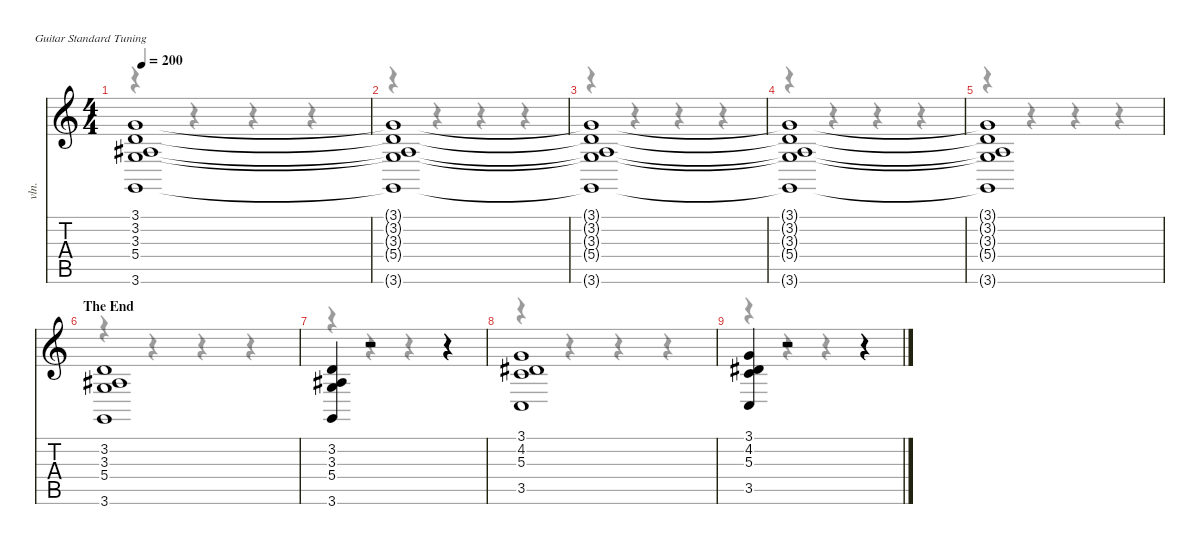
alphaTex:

\defaultSystemsLayout 4
\hideDynamics
\bracketExtendMode nobrackets
\otherSystemsTrackNameOrientation horizontal
\track ("Vadim Pruzhanov (Ensemble)" "vln.") {instrument stringensemble1}
\staff {score tabs}
\tuning (E4 B3 G3 D3 A2 E2)
\voice
\ts (4 4)
\tempo 200
\clef g2
\ks c
(3.1{t} 3.2{t} 3.3{t acc #} 5.4{t} 3.6{t}).1{dy f beam Up} |
(3.1{t} 3.2{t} 3.3{t acc #} 5.4{t} 3.6{t}).1{beam Up} |
(3.1{t} 3.2{t} 3.3{t acc #} 5.4{t} 3.6{t}).1{beam Up} |
(3.1{t} 3.2{t} 3.3{t acc #} 5.4{t} 3.6{t}).1{beam Up} |
(3.1{t} 3.2{t} 3.3{t acc #} 5.4{t} 3.6{t}).1{beam Up} |
\section ("" "The End")
(3.2 3.3{acc #} 5.4 3.6).1{beam Up} |
(3.2 3.3{acc #} 5.4 3.6).4{beam Up} r.2{beam Up} r.4{beam Up} |
(3.1 4.2{acc #} 5.3 3.5).1{beam Up} |
(3.1 4.2{acc #} 5.3 3.5).4{beam Up} r.2{beam Up} r.4{beam Up}
\voice
\clef g2
\ottava regular
\simile none
\ks c
r.4{dy mf beam Down} r.4{beam Down} r.4{beam Down} r.4{beam Down} |
r.4{beam Down} r.4{beam Down} r.4{beam Down} r.4{beam Down} |
r.4{beam Down} r.4{beam Down} r.4{beam Down} r.4{beam Down} |
r.4{beam Down} r.4{beam Down} r.4{beam Down} r.4{beam Down} |
r.4{beam Down} r.4{beam Down} r.4{beam Down} r.4{beam Down} |
r.4{beam Down} r.4{beam Down} r.4{beam Down} r.4{beam Down} |
r.4{beam Down} r.4{beam Down} r.4{beam Down} r.4{beam Down} |
r.4{beam Down} r.4{beam Down} r.4{beam Down} r.4{beam Down} |
r.4{beam Down} r.4{beam Down} r.4{beam Down} r.4{beam Down}
